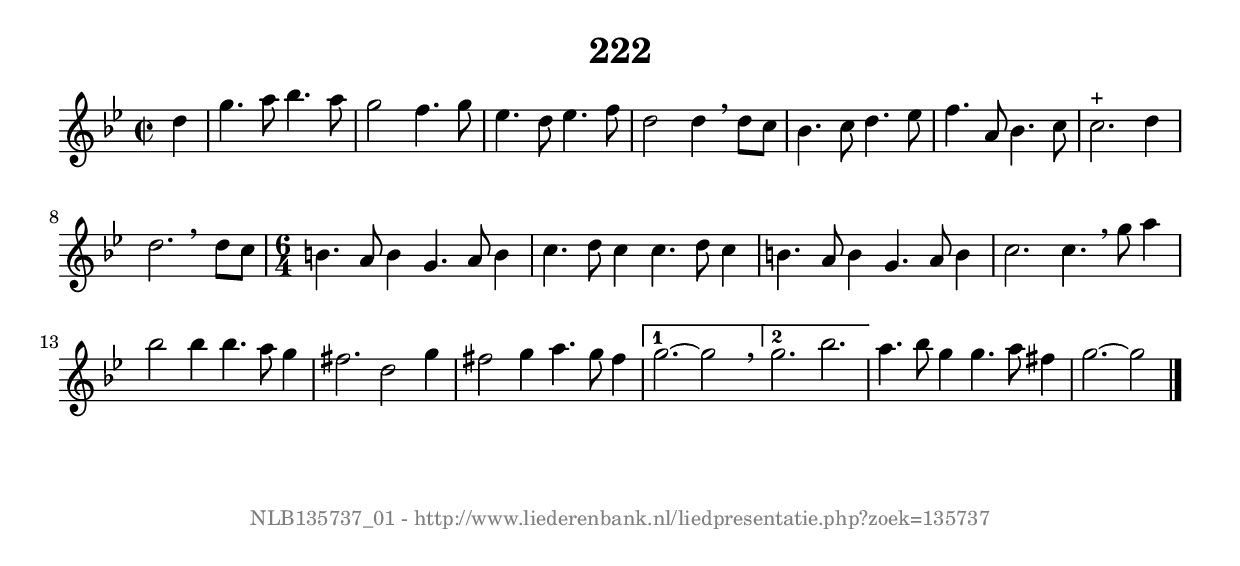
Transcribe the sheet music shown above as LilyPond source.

%
% produced by wce2krn 1.64 (7 June 2014)
%
\version"2.16"
#(append! paper-alist '(("long" . (cons (* 210 mm) (* 2000 mm)))))
#(set-default-paper-size "long")
sb = {\breathe}
mBreak = {\breathe }
bBreak = {\breathe }
x = {\once\override NoteHead #'style = #'cross }
gl=\glissando
itime={\override Staff.TimeSignature #'stencil = ##f }
ficta = {\once\set suggestAccidentals = ##t}
fine = {\once\override Score.RehearsalMark #'self-alignment-X = #1 \mark \markup {\italic{Fine}}}
dc = {\once\override Score.RehearsalMark #'self-alignment-X = #1 \mark \markup {\italic{D.C.}}}
dcf = {\once\override Score.RehearsalMark #'self-alignment-X = #1 \mark \markup {\italic{D.C. al Fine}}}
dcc = {\once\override Score.RehearsalMark #'self-alignment-X = #1 \mark \markup {\italic{D.C. al Coda}}}
ds = {\once\override Score.RehearsalMark #'self-alignment-X = #1 \mark \markup {\italic{D.S.}}}
dsf = {\once\override Score.RehearsalMark #'self-alignment-X = #1 \mark \markup {\italic{D.S. al Fine}}}
dsc = {\once\override Score.RehearsalMark #'self-alignment-X = #1 \mark \markup {\italic{D.S. al Coda}}}
pv = {\set Score.repeatCommands = #'((volta "1"))}
sv = {\set Score.repeatCommands = #'((volta "2"))}
tv = {\set Score.repeatCommands = #'((volta "3"))}
qv = {\set Score.repeatCommands = #'((volta "4"))}
xv = {\set Score.repeatCommands = #'((volta #f))}
\header{ tagline = ""
title = "222"
}
\score {{
\key g \minor
\relative g'
{
\set melismaBusyProperties = #'()
\partial 32*8
\time 2/2
\tempo 4=120
\override Score.MetronomeMark #'transparent = ##t
\override Score.RehearsalMark #'break-visibility = #(vector #t #t #f)
d'4 | g4. a8 bes4. a8 | g2 f4. g8 | ees4. d8 ees4. f8 | d2 d4 \mBreak
d8 c8 | bes4. c8 d4. ees8 | f4. a,8 bes4. c8 | c2.^"+" d4 | d2. \bar ":|:" \bBreak
d8 c8 \time 6/4 b4. a8 b4 g4. a8 b4 | c4. d8 c4 c4. d8 c4 | b4. a8 b4 g4. a8 b4 | c2. c4. \mBreak
g'8 a4 | bes2 bes4 bes4. a8 g4 | fis2. d2 g4 | fis2 g4 a4. g8 fis4 | \pv g2.~ g2 s4 \bar ":|:" \bBreak
\sv g2. bes2. \xv | a4. bes8 g4 g4. a8 fis4 | g2.~ g2 \bar "|."
 }}
 \midi { }
 \layout {
            indent = 0.0\cm
}
}
\markup { \vspace #0 } \markup { \with-color #grey \fill-line { \center-column { \smaller "NLB135737_01 - http://www.liederenbank.nl/liedpresentatie.php?zoek=135737" } } }
